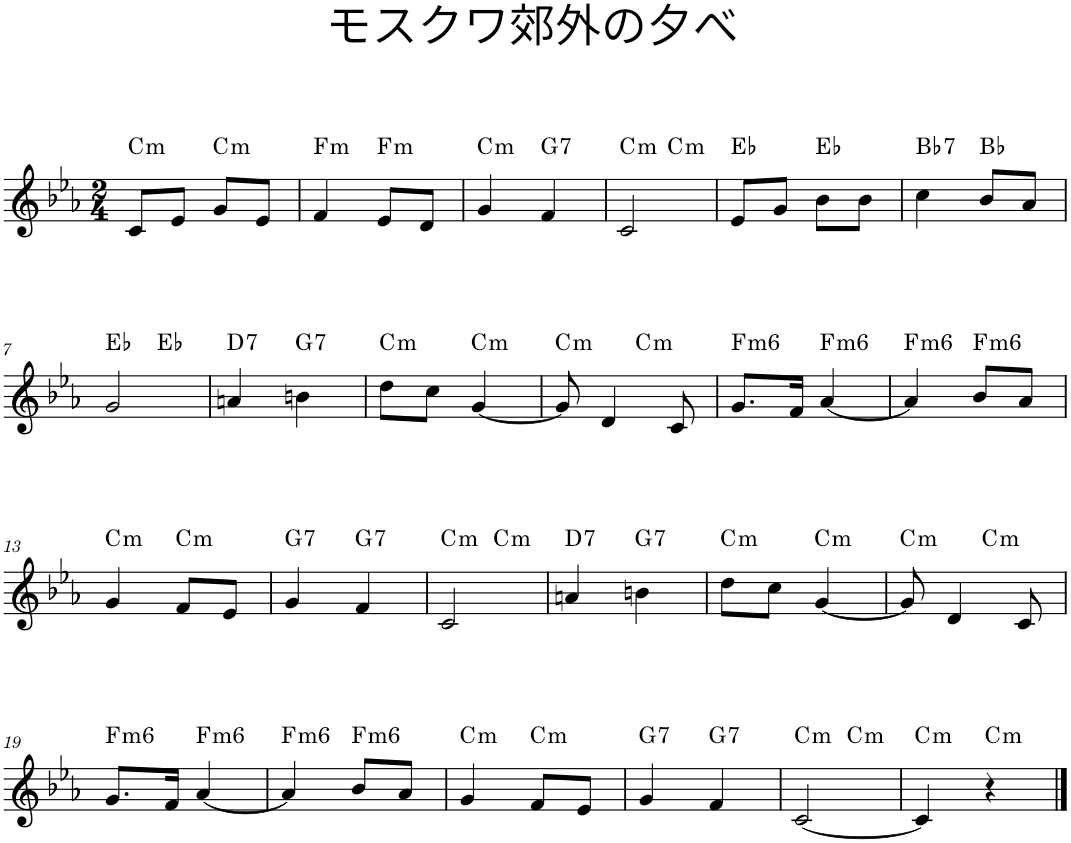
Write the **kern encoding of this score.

**kern	**harte
*part1	*part1
*staff1	*
*I"Piano	*
*I'Pno.	*
*clefG2	*
*k[b-e-a-]	*
*M2/4	*
=1	=1
!	!LO:H:kt=m
8c/L	C:min
8e-/J	.
!	!LO:H:kt=m
8g/L	C:min
8e-/J	.
=2	=2
!	!LO:H:kt=m
4f/	F:min
!	!LO:H:kt=m
8e-/L	F:min
8d/J	.
=3	=3
!	!LO:H:kt=m
4g/	C:min
!	!LO:H:kt=7
4f/	G:7
=4	=4
!	!LO:H:kt=m
*^	*
2c/	4ryy	C:min
!	!	!LO:H:kt=m
.	4ryy	C:min
*v	*v	*
=5	=5
8e-/L	Eb:maj
8g/J	.
8b-\L	Eb:maj
8b-\J	.
=6	=6
!	!LO:H:kt=7
4cc\	Bb:7
8b-/L	Bb:maj
8a-/J	.
!!LO:LB:g=z
=7	=7
*^	*
2g/	4ryy	Eb:maj
.	4ryy	Eb:maj
=8	=8	=8
!	!	!LO:H:kt=7
*v	*v	*
4an/	D:7
!	!LO:H:kt=7
4bn\	G:7
=9	=9
!	!LO:H:kt=m
8dd\L	C:min
8cc\J	.
!	!LO:H:kt=m
[<4g/	C:min
=10	=10
!	!LO:H:kt=m
*^	*
8g/]	4ryy	C:min
4d/	.	.
!	!	!LO:H:kt=m
.	4ryy	C:min
8c/	.	.
=11	=11	=11
!	!	!LO:H:kt=m6
*v	*v	*
8.g/L	F:min6
16f/Jk	.
!	!LO:H:kt=m6
[<4a-/	F:min6
=12	=12
!	!LO:H:kt=m6
4a-/]	F:min6
!	!LO:H:kt=m6
8b-/L	F:min6
8a-/J	.
!!LO:LB:g=z
=13	=13
!	!LO:H:kt=m
4g/	C:min
!	!LO:H:kt=m
8f/L	C:min
8e-/J	.
=14	=14
!	!LO:H:kt=7
4g/	G:7
!	!LO:H:kt=7
4f/	G:7
=15	=15
!	!LO:H:kt=m
*^	*
2c/	4ryy	C:min
!	!	!LO:H:kt=m
.	4ryy	C:min
=16	=16	=16
!	!	!LO:H:kt=7
*v	*v	*
4an/	D:7
!	!LO:H:kt=7
4bn\	G:7
=17	=17
!	!LO:H:kt=m
8dd\L	C:min
8cc\J	.
!	!LO:H:kt=m
[<4g/	C:min
=18	=18
!	!LO:H:kt=m
*^	*
8g/]	4ryy	C:min
4d/	.	.
!	!	!LO:H:kt=m
.	4ryy	C:min
8c/	.	.
!!LO:LB:g=z	!!
=19	=19	=19
!	!	!LO:H:kt=m6
*v	*v	*
8.g/L	F:min6
16f/Jk	.
!	!LO:H:kt=m6
[<4a-/	F:min6
=20	=20
!	!LO:H:kt=m6
4a-/]	F:min6
!	!LO:H:kt=m6
8b-/L	F:min6
8a-/J	.
=21	=21
!	!LO:H:kt=m
4g/	C:min
!	!LO:H:kt=m
8f/L	C:min
8e-/J	.
=22	=22
!	!LO:H:kt=7
4g/	G:7
!	!LO:H:kt=7
4f/	G:7
=23	=23
!	!LO:H:kt=m
*^	*
[<2c/	4ryy	C:min
!	!	!LO:H:kt=m
.	4ryy	C:min
=24	=24	=24
!	!	!LO:H:kt=m
*v	*v	*
4c/]	C:min
!	!LO:H:kt=m
4r	C:min
==	==
*-	*-
